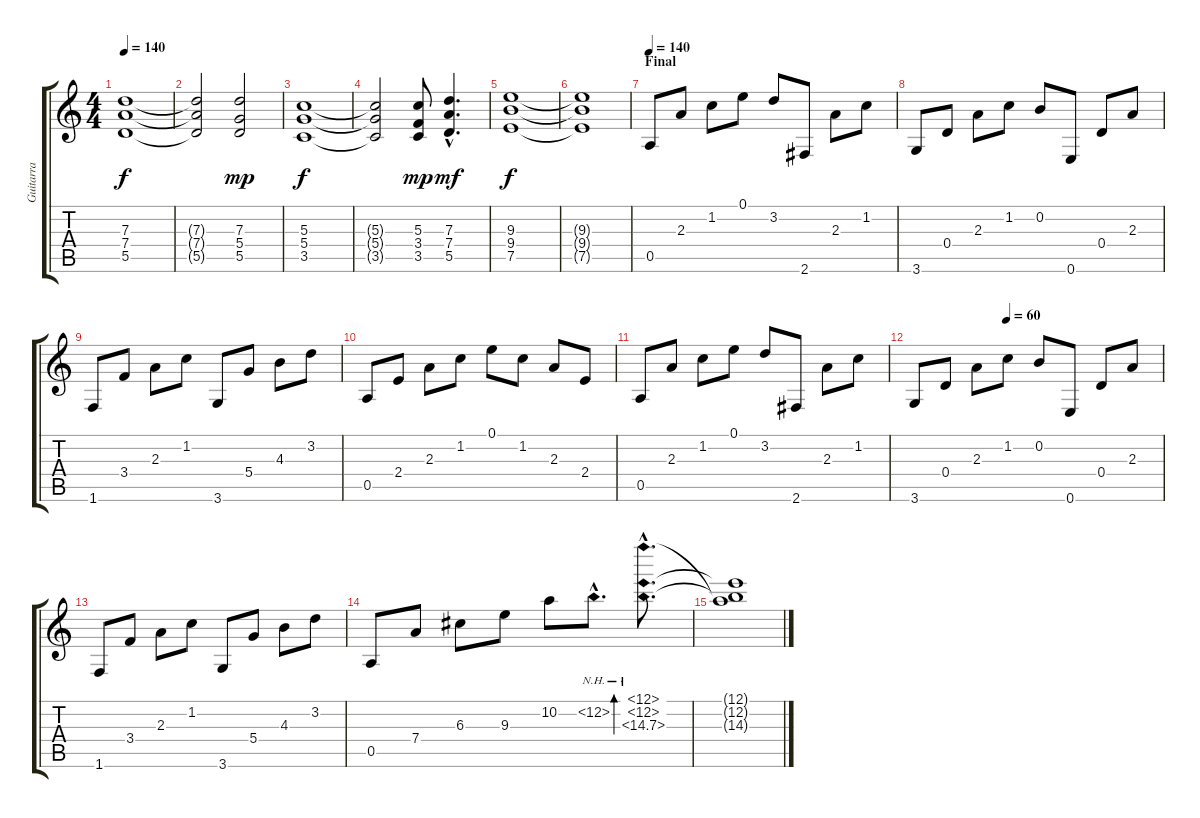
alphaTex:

\track ("Guitarra" "Guitarra") {instrument electricguitarclean}
\staff {score tabs}
\tuning (E4 B3 G3 D3 A2 E2) {hide}
\ts (4 4)
\tempo 140
\clef g2
\ks c
(7.3 7.4 5.5).1{dy f} |
(7.3{t} 7.4{t} 5.5{t}).2 (7.3 5.4 5.5).2{dy mp} |
(5.3 5.4 3.5).1{dy f} |
(5.3{t} 5.4{t} 3.5{t}).2 (5.3 3.4 3.5).8{dy mp} (7.3{hac} 7.4{hac} 5.5{hac}).4{d dy mf} |
(9.3 9.4 7.5).1{dy f} |
(9.3{t} 9.4{t} 7.5{t}).1 |
\section ("" "Final")
\tempo 140
0.5.8{volume 11 instrument electricguitarclean} 2.3.8 1.2.8 0.1.8 3.2.8 2.6.8 2.3.8 1.2.8 |
3.6.8 0.4.8 2.3.8 1.2.8 0.2.8 0.6.8 0.4.8 2.3.8 |
1.6.8 3.4.8 2.3.8 1.2.8 3.6.8 5.4.8 4.3.8 3.2.8 |
0.5.8 2.4.8 2.3.8 1.2.8 0.1.8 1.2.8 2.3.8 2.4.8 |
0.5.8 2.3.8 1.2.8 0.1.8 3.2.8 2.6.8 2.3.8 1.2.8 |
\tempo (60 0.375)
3.6.8 0.4.8 2.3.8 1.2.8 0.2.8 0.6.8 0.4.8 2.3.8 |
1.6.8 3.4.8 2.3.8 1.2.8 3.6.8 5.4.8 4.3.8 3.2.8 |
0.5.8 7.4.8 6.3.8 9.3.8 10.2.8 12.2{nh hac}.8{d} (12.1{nh hac} 12.2{nh hac} 14.3{nh hac}).8{d bd 240} |
(12.1{t} 12.2{t} 14.3{t}).1
